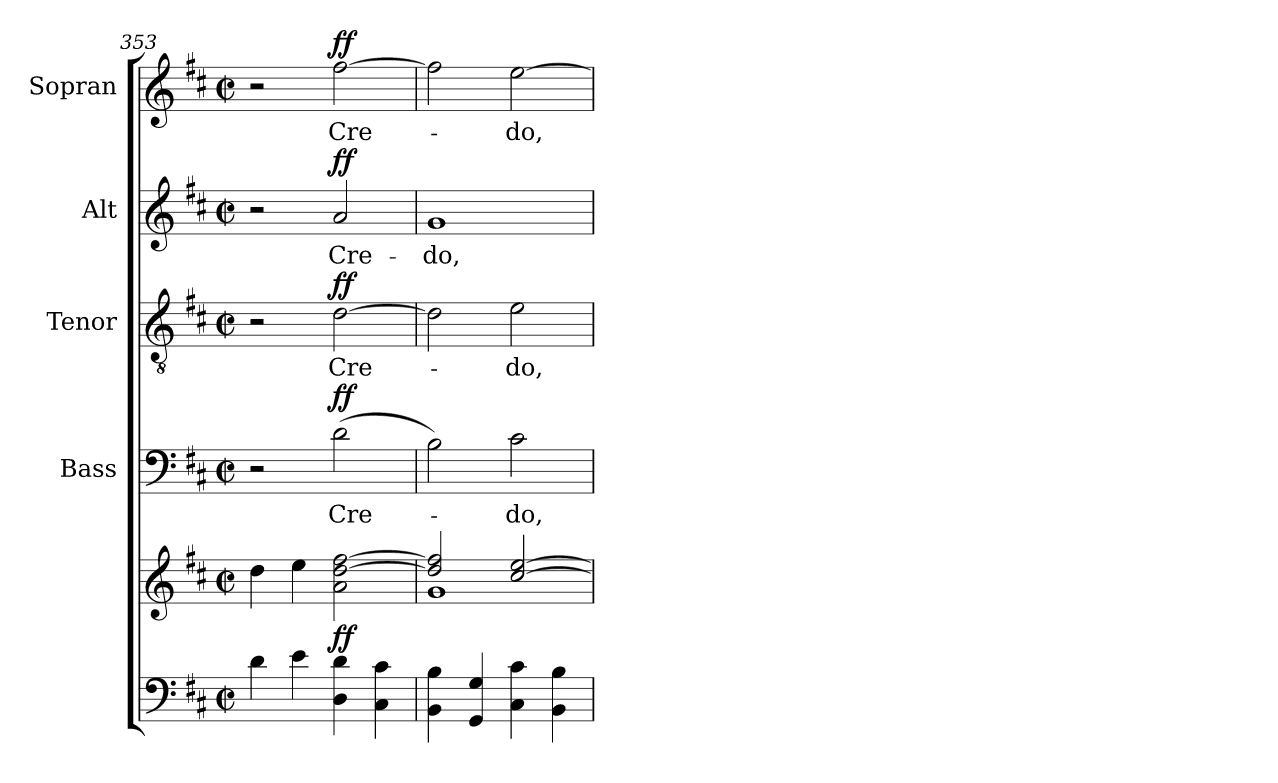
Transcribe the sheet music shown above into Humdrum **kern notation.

**kern	**kern	**dynam	**kern	**text	**dynam	**kern	**text	**dynam	**kern	**text	**dynam	**kern	**text	**dynam
*part5	*part5	*part5	*part4	*part4	*part4	*part3	*part3	*part3	*part2	*part2	*part2	*part1	*part1	*part1
*staff6	*staff5	*staff5/6	*staff4	*staff4	*staff4	*staff3	*staff3	*staff3	*staff2	*staff2	*staff2	*staff1	*staff1	*staff1
*	*	*	*I"Bass	*	*	*I"Tenor	*	*	*I"Alt	*	*	*I"Sopran	*	*
*	*	*	*I'B.	*	*	*I'T.	*	*	*I'A.	*	*	*I'S.	*	*
*clefF4	*clefG2	*	*clefF4	*	*	*clefGv2	*	*	*clefG2	*	*	*clefG2	*	*
*k[f#c#]	*k[f#c#]	*	*k[f#c#]	*	*	*k[f#c#]	*	*	*k[f#c#]	*	*	*k[f#c#]	*	*
*D:	*D:	*	*D:	*	*	*D:	*	*	*D:	*	*	*D:	*	*
*M2/2	*M2/2	*	*M2/2	*	*	*M2/2	*	*	*M2/2	*	*	*M2/2	*	*
*met(c|)	*met(c|)	*	*met(c|)	*	*	*met(c|)	*	*	*met(c|)	*	*	*met(c|)	*	*
=353	=353	=353	=353	=353	=353	=353	=353	=353	=353	=353	=353	=353	=353	=353
4d\	4dd\	.	2r	.	.	2r	.	.	2r	.	.	2r	.	.
4e\	4ee\	.	.	.	.	.	.	.	.	.	.	.	.	.
!	!	!LO:DY:b	!	!LO:LY:b	!LO:DY:a	!	!LO:LY:b	!LO:DY:a	!	!LO:LY:b	!LO:DY:a	!	!LO:LY:b	!LO:DY:a
4D\ 4d\	2a\ [2dd\ [2ff#\	ff	(>2d\	Cre-	ff	[2d\	Cre-	ff	2a/	Cre-	ff	[2ff#\	Cre-	ff
4C#\ 4c#\	.	.	.	.	.	.	.	.	.	.	.	.	.	.
!!LO:PB:g=z
=354	=354	=354	=354	=354	=354	=354	=354	=354	=354	=354	=354	=354	=354	=354
*	*^	*	*	*	*	*	*	*	*	*	*	*	*	*
!	!	!	!	!	!	!	!	!	!	!	!LO:LY:b	!	!	!	!
4BB\ 4B\	2dd/] 2ff#/]	1g	.	2B\)	.	.	2d\]	.	.	1g	-do,	.	2ff#\]	.	.
4GG/ 4G/	.	.	.	.	.	.	.	.	.	.	.	.	.	.	.
!	!	!	!	!	!LO:LY:b	!	!	!LO:LY:b	!	!	!	!	!	!LO:LY:b	!
4C#\ 4c#\	[>2cc#/ [>2ee/	.	.	2c#\	-do,	.	2e\	-do,	.	.	.	.	[2ee\	-do,	.
4BB\ 4B\	.	.	.	.	.	.	.	.	.	.	.	.	.	.	.
*	*v	*v	*	*	*	*	*	*	*	*	*	*	*	*	*
=	=	=	=	=	=	=	=	=	=	=	=	=	=	=
*-	*-	*-	*-	*-	*-	*-	*-	*-	*-	*-	*-	*-	*-	*-
